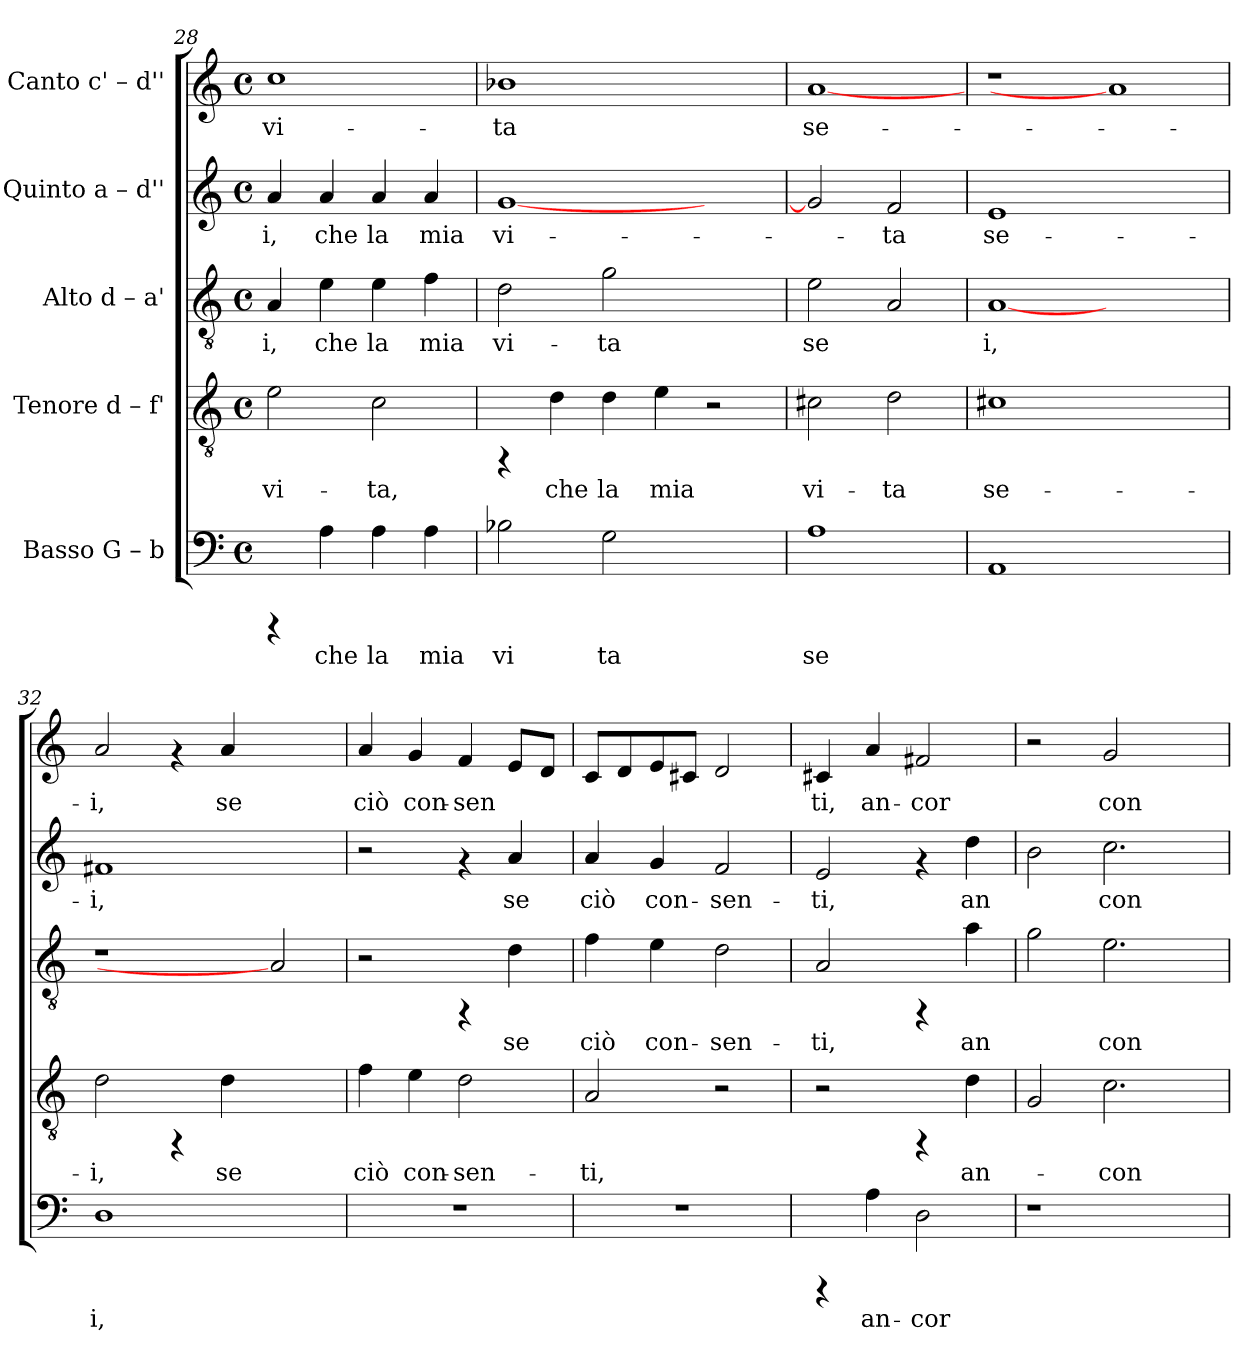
**kern	**text	**kern	**text	**kern	**text	**kern	**text	**kern	**text
*part5	*part5	*part4	*part4	*part3	*part3	*part2	*part2	*part1	*part1
*staff5	*staff5	*staff4	*staff4	*staff3	*staff3	*staff2	*staff2	*staff1	*staff1
*I"Basso  G – b	*	*I"Tenore  d – f'	*	*I"Alto  d – a'	*	*I"Quinto  a – d''	*	*I"Canto  c' – d''	*
*clefF4	*	*clefGv2	*	*clefGv2	*	*clefG2	*	*clefG2	*
*k[]	*	*k[]	*	*k[]	*	*k[]	*	*k[]	*
*C:	*	*C:	*	*C:	*	*C:	*	*C:	*
*M4/4	*	*M4/4	*	*M4/4	*	*M4/4	*	*M4/4	*
*met(c)	*	*met(c)	*	*met(c)	*	*met(c)	*	*met(c)	*
=28	=28	=28	=28	=28	=28	=28	=28	=28	=28
!	!	!	!LO:LY:b:rj	!	!LO:LY:b:rj	!	!LO:LY:b:rj	!	!LO:LY:b:rj
4rCCC	.	2e\	vi-	4A/	i,	4a/	i,	1cc	vi-
!	!LO:LY:b:cj	!	!	!	!LO:LY:b:rj	!	!LO:LY:b:rj	!	!
4A\	che	.	.	4e\	che	4a/	che	.	.
!	!LO:LY:b:cj	!	!LO:LY:b:rj	!	!LO:LY:b:rj	!	!LO:LY:b:rj	!	!
4A\	la	2c\	-ta,	4e\	la	4a/	la	.	.
!	!LO:LY:b:cj	!	!	!	!LO:LY:b:rj	!	!LO:LY:b:rj	!	!
4A\	mia	.	.	4f\	mia	4a/	mia	.	.
!!LO:PB:g=z
=29	=29	=29	=29	=29	=29	=29	=29	=29	=29
!	!LO:LY:b:cj	!	!	!	!LO:LY:b:rj	!	!LO:LY:b:rj	!	!LO:LY:b:rj
2B-X\	vi	4rFF	.	2d\	vi-	[1g	vi-	1b-X	-ta
!	!	!	!LO:LY:b:rj	!	!	!	!	!	!
.	.	4d\	che	.	.	.	.	.	.
!	!LO:LY:b:cj	!	!LO:LY:b:rj	!	!LO:LY:b:rj	!	!	!	!
2G\	ta	4d\	la	2g\	-ta	.	.	.	.
!	!	!	!LO:LY:b:rj	!	!	!	!	!	!
.	.	4e\	mia	.	.	.	.	.	.
2ryy	.	2r	.	2ryy	.	2ryy	.	2ryy	.
=30	=30	=30	=30	=30	=30	=30	=30	=30	=30
!	!LO:LY:b:cj	!	!LO:LY:b:rj	!	!LO:LY:b:rj	!	!	!	!LO:LY:b:rj
1A	se	2c#X\	vi-	2e\	se-	2g]	.	[1a	se-
!	!	!	!LO:LY:b:rj	!	!LO:LY:b:rj	!	!LO:LY:b:rj	!	!
.	.	2d\	-ta	2A/	--	2f/	-ta	.	.
=31	=31	=31	=31	=31	=31	=31	=31	=31	=31
!	!LO:LY:b:cj	!	!LO:LY:b:rj	!	!LO:LY:b:rj	!	!LO:LY:b:rj	!	!
1AA	.	1c#X	se-	[1A	-i,	1e	se-	1r	.
1ryy	.	1ryy	.	1ryy	.	1ryy	.	1a]	.
=32	=32	=32	=32	=32	=32	=32	=32	=32	=32
!	!LO:LY:b:cj	!	!LO:LY:b:rj	!	!	!	!LO:LY:b:rj	!	!LO:LY:b:rj
1D	i,	2d\	-i,	1r	.	1f#X	-i,	2a/	-i,
.	.	4rFF	.	.	.	.	.	4rf	.
!	!	!	!LO:LY:b:rj	!	!	!	!	!	!LO:LY:b:rj
.	.	4d\	se	.	.	.	.	4a/	se
2ryy	.	2ryy	.	2A]	.	2ryy	.	2ryy	.
=33	=33	=33	=33	=33	=33	=33	=33	=33	=33
!	!	!	!LO:LY:b:rj	!	!	!	!	!	!LO:LY:b:rj
1r	.	4f\	ciò	2r	.	2r	.	4a/	ciò
!	!	!	!LO:LY:b:rj	!	!	!	!	!	!LO:LY:b:rj
.	.	4e\	con-	.	.	.	.	4g/	con-
!	!	!	!LO:LY:b:rj	!	!	!	!	!	!LO:LY:b:rj
.	.	2d\	-sen-	4rFF	.	4rf	.	4f/	-sen-
!	!	!	!	!	!LO:LY:b:rj	!	!LO:LY:b:rj	!	!LO:LY:b:rj
.	.	.	.	4d\	se	4a/	se	8e/L	--
!	!	!	!	!	!	!	!	!	!LO:LY:b:rj
.	.	.	.	.	.	.	.	8d/J	--
=34	=34	=34	=34	=34	=34	=34	=34	=34	=34
!	!	!	!LO:LY:b:rj	!	!LO:LY:b:rj	!	!LO:LY:b:rj	!	!LO:LY:b:rj
1r	.	2A/	-ti,	4f\	ciò	4a/	ciò	8c/L	--
!	!	!	!	!	!	!	!	!	!LO:LY:b:rj
.	.	.	.	.	.	.	.	8d/	--
!	!	!	!	!	!LO:LY:b:rj	!	!LO:LY:b:rj	!	!LO:LY:b:rj
.	.	.	.	4e\	con-	4g/	con-	8e/	--
!	!	!	!	!	!	!	!	!	!LO:LY:b:rj
.	.	.	.	.	.	.	.	8c#X/J	--
!	!	!	!	!	!LO:LY:b:rj	!	!LO:LY:b:rj	!	!LO:LY:b:rj
.	.	2r	.	2d\	-sen-	2f/	-sen-	2d/	--
!!LO:PB:g=z
=35	=35	=35	=35	=35	=35	=35	=35	=35	=35
!	!	!	!	!	!LO:LY:b:rj	!	!LO:LY:b:rj	!	!LO:LY:b:rj
4rCCC	.	2r	.	2A/	-ti,	2e/	-ti,	4c#X/	-ti,
!	!LO:LY:b:cj	!	!	!	!	!	!	!	!LO:LY:b:rj
4A\	an-	.	.	.	.	.	.	4a/	an-
!	!LO:LY:b:cj	!	!	!	!	!	!	!	!LO:LY:b:rj
2D\	-cor	4rFF	.	4rFF	.	4rf	.	2f#X/	-cor
!	!	!	!LO:LY:b:rj	!	!LO:LY:b:rj	!	!LO:LY:b:rj	!	!
.	.	4d\	an-	4a\	an	4dd\	an	.	.
=36	=36	=36	=36	=36	=36	=36	=36	=36	=36
1r	.	2G/	.	2g\	.	2b\	.	2r	.
!	!	!	!LO:LY:b:rj	!	!LO:LY:b:rj	!	!LO:LY:b:rj	!	!LO:LY:b:rj
.	.	2.c\	-con-	2.e\	con	2.cc\	con	2g/	con-
4ryy	.	.	.	.	.	.	.	4ryy	.
=	=	=	=	=	=	=	=	=	=
*-	*-	*-	*-	*-	*-	*-	*-	*-	*-
